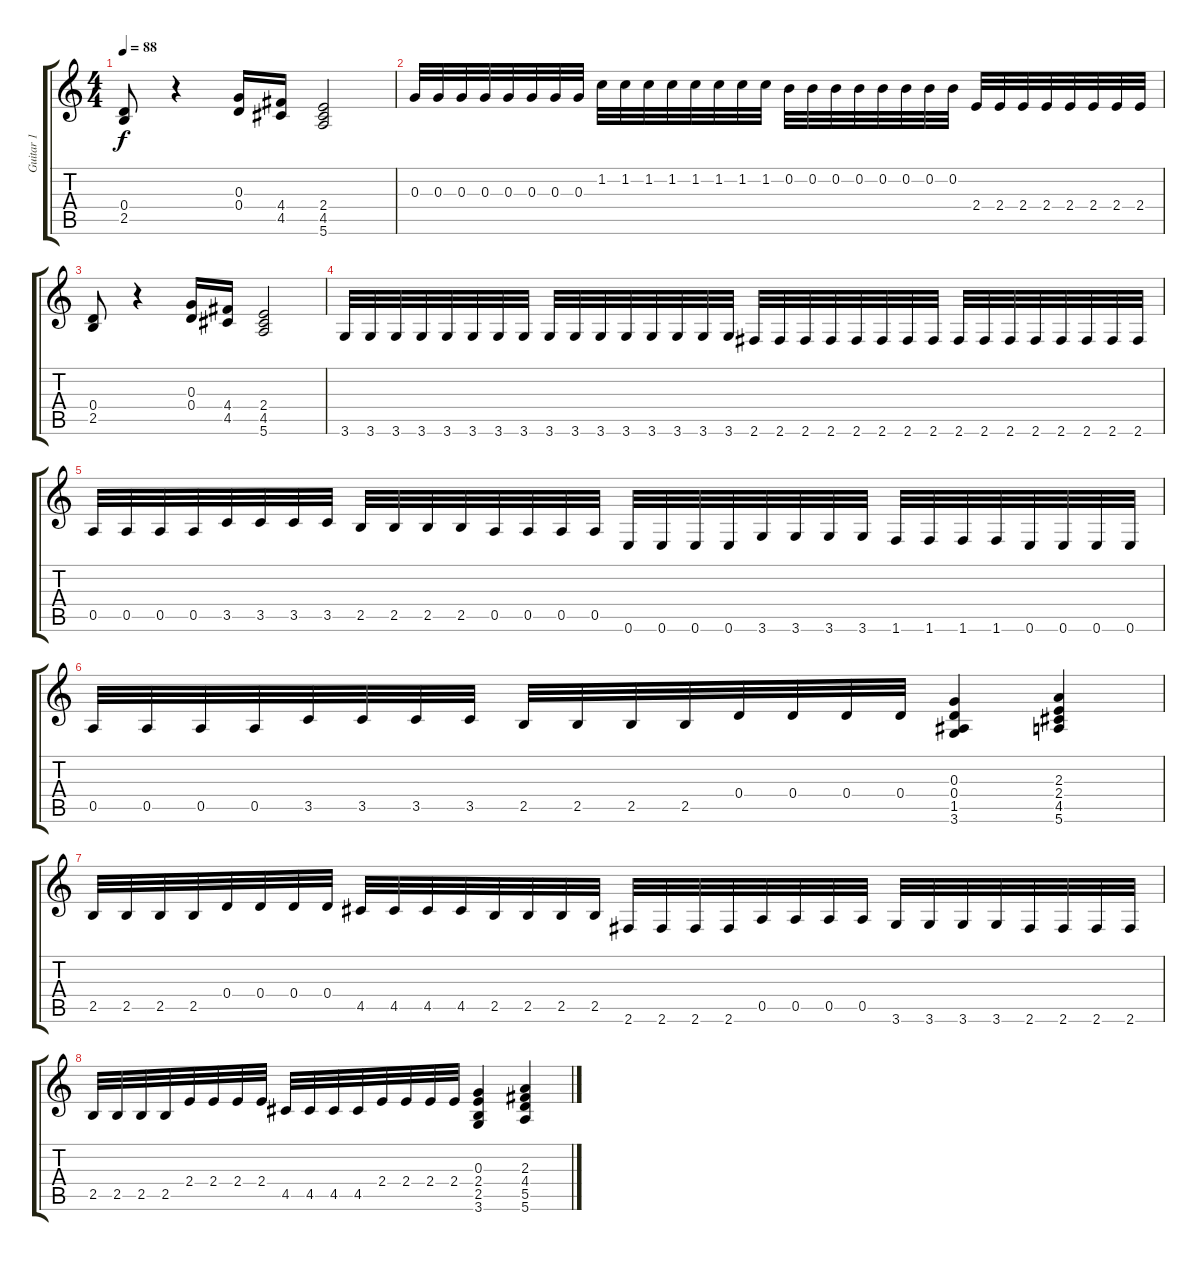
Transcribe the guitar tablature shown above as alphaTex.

\track ("Guitar 1" "Guitar 1") {instrument distortionguitar}
\staff {score tabs}
\tuning (E4 B3 G3 D3 A2 E2) {hide}
\ts (4 4)
\tempo 88
\clef g2
\ks c
(0.4 2.5).8{dy f} r.4 (0.3 0.4).16 (4.4 4.5).16 (2.4 4.5 5.6).2 |
0.3.32 0.3.32 0.3.32 0.3.32 0.3.32 0.3.32 0.3.32 0.3.32 1.2.32 1.2.32 1.2.32 1.2.32 1.2.32 1.2.32 1.2.32 1.2.32 0.2.32 0.2.32 0.2.32 0.2.32 0.2.32 0.2.32 0.2.32 0.2.32 2.4.32 2.4.32 2.4.32 2.4.32 2.4.32 2.4.32 2.4.32 2.4.32 |
(0.4 2.5).8 r.4 (0.3 0.4).16 (4.4 4.5).16 (2.4 4.5 5.6).2 |
3.6.32 3.6.32 3.6.32 3.6.32 3.6.32 3.6.32 3.6.32 3.6.32 3.6.32 3.6.32 3.6.32 3.6.32 3.6.32 3.6.32 3.6.32 3.6.32 2.6.32 2.6.32 2.6.32 2.6.32 2.6.32 2.6.32 2.6.32 2.6.32 2.6.32 2.6.32 2.6.32 2.6.32 2.6.32 2.6.32 2.6.32 2.6.32 |
0.5.32 0.5.32 0.5.32 0.5.32 3.5.32 3.5.32 3.5.32 3.5.32 2.5.32 2.5.32 2.5.32 2.5.32 0.5.32 0.5.32 0.5.32 0.5.32 0.6.32 0.6.32 0.6.32 0.6.32 3.6.32 3.6.32 3.6.32 3.6.32 1.6.32 1.6.32 1.6.32 1.6.32 0.6.32 0.6.32 0.6.32 0.6.32 |
0.5.32 0.5.32 0.5.32 0.5.32 3.5.32 3.5.32 3.5.32 3.5.32 2.5.32 2.5.32 2.5.32 2.5.32 0.4.32 0.4.32 0.4.32 0.4.32 (0.3 0.4 1.5 3.6).4 (2.3 2.4 4.5 5.6).4 |
2.5.32 2.5.32 2.5.32 2.5.32 0.4.32 0.4.32 0.4.32 0.4.32 4.5.32 4.5.32 4.5.32 4.5.32 2.5.32 2.5.32 2.5.32 2.5.32 2.6.32 2.6.32 2.6.32 2.6.32 0.5.32 0.5.32 0.5.32 0.5.32 3.6.32 3.6.32 3.6.32 3.6.32 2.6.32 2.6.32 2.6.32 2.6.32 |
2.5.32 2.5.32 2.5.32 2.5.32 2.4.32 2.4.32 2.4.32 2.4.32 4.5.32 4.5.32 4.5.32 4.5.32 2.4.32 2.4.32 2.4.32 2.4.32 (0.3 2.4 2.5 3.6).4 (2.3 4.4 5.5 5.6).4
